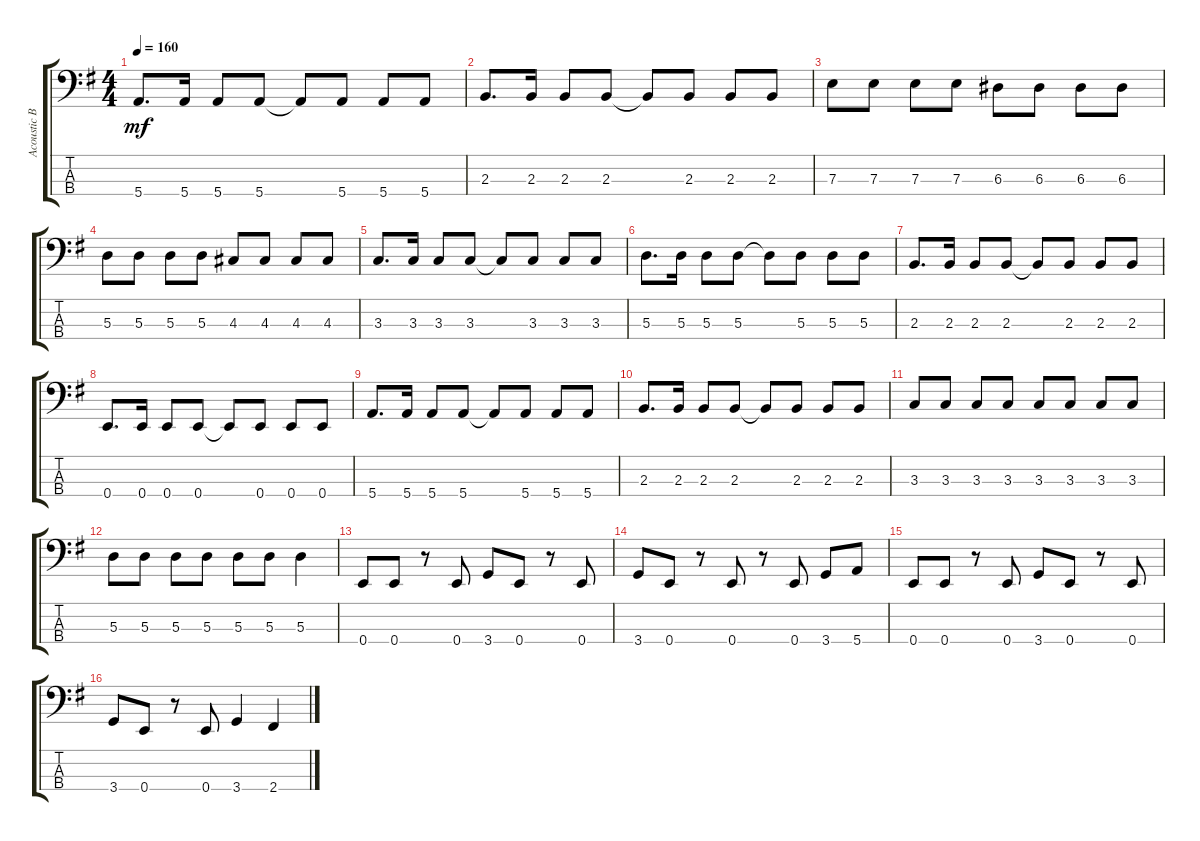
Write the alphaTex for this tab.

\track ("Acoustic Bass" "Acoustic B") {instrument slapbass1}
\staff {score tabs}
\tuning (G2 D2 A1 E1) {hide}
\ts (4 4)
\tempo 160
\clef f4
\ks g
5.4.8{d dy mf} 5.4.16 5.4.8 5.4.8 5.4{t}.8 5.4.8 5.4.8 5.4.8 |
2.3.8{d} 2.3.16 2.3.8 2.3.8 2.3{t}.8 2.3.8 2.3.8 2.3.8 |
7.3.8 7.3.8 7.3.8 7.3.8 6.3.8 6.3.8 6.3.8 6.3.8 |
5.3.8 5.3.8 5.3.8 5.3.8 4.3.8 4.3.8 4.3.8 4.3.8 |
3.3.8{d} 3.3.16 3.3.8 3.3.8 3.3{t}.8 3.3.8 3.3.8 3.3.8 |
5.3.8{d} 5.3.16 5.3.8 5.3.8 5.3{t}.8 5.3.8 5.3.8 5.3.8 |
2.3.8{d} 2.3.16 2.3.8 2.3.8 2.3{t}.8 2.3.8 2.3.8 2.3.8 |
0.4.8{d} 0.4.16 0.4.8 0.4.8 0.4{t}.8 0.4.8 0.4.8 0.4.8 |
5.4.8{d} 5.4.16 5.4.8 5.4.8 5.4{t}.8 5.4.8 5.4.8 5.4.8 |
2.3.8{d} 2.3.16 2.3.8 2.3.8 2.3{t}.8 2.3.8 2.3.8 2.3.8 |
3.3.8 3.3.8 3.3.8 3.3.8 3.3.8 3.3.8 3.3.8 3.3.8 |
5.3.8 5.3.8 5.3.8 5.3.8 5.3.8 5.3.8 5.3.4 |
0.4.8 0.4.8 r.8 0.4.8 3.4.8 0.4.8 r.8 0.4.8 |
3.4.8 0.4.8 r.8 0.4.8 r.8 0.4.8 3.4.8 5.4.8 |
0.4.8 0.4.8 r.8 0.4.8 3.4.8 0.4.8 r.8 0.4.8 |
3.4.8 0.4.8 r.8 0.4.8 3.4.4 2.4.4
